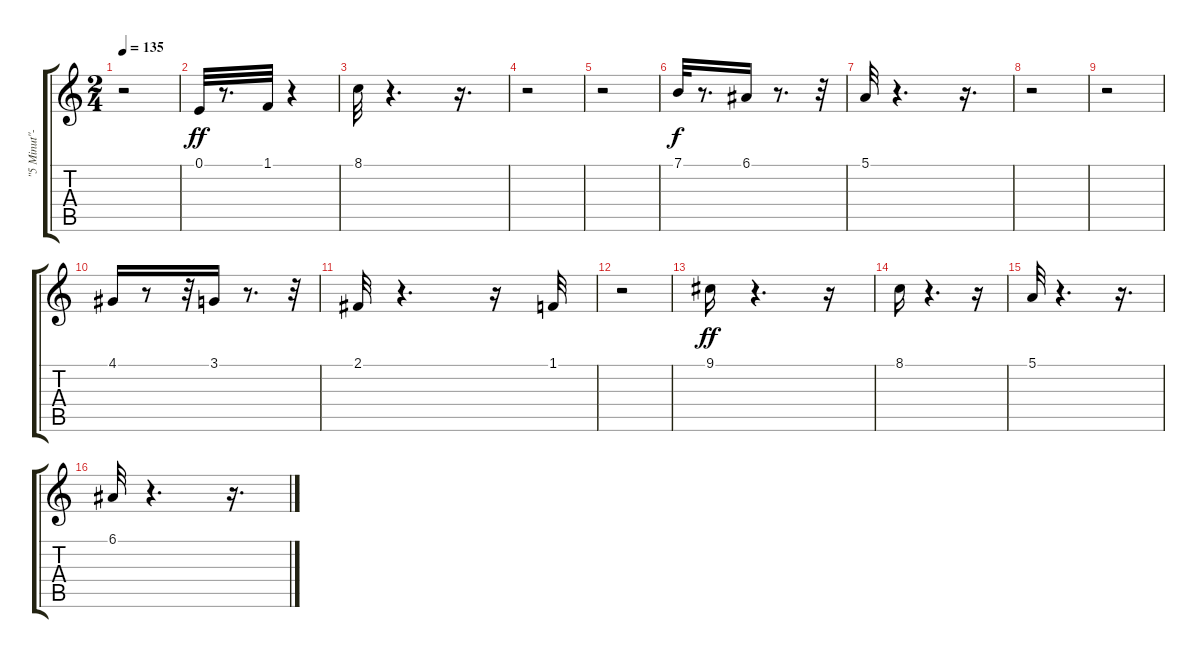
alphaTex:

\track ("\"5 Minut\"-Song from movie \"Karnavalnaya " "\"5 Minut\"-") {instrument accordion}
\staff {score tabs}
\tuning (E4 B3 G3 D3 A2 E2) {hide}
\ts (2 4)
\tempo 135
\clef g2
\ks c
r.2{dy ff} |
0.1.32 r.8{d} 1.1.32 r.4 |
8.1.32 r.4{d} r.16{d} |
r.2 |
r.2 |
7.1.32{dy f} r.8{d} 6.1.16 r.8{d} r.32 |
5.1.32 r.4{d} r.16{d} |
r.2 |
r.2 |
4.1.16 r.8 r.32 3.1.16 r.8{d} r.32 |
2.1.32 r.4{d} r.16 1.1.32 |
r.2 |
9.1.16{dy ff} r.4{d} r.16 |
8.1.16 r.4{d} r.16 |
5.1.32 r.4{d} r.16{d} |
6.1.32 r.4{d} r.16{d}
